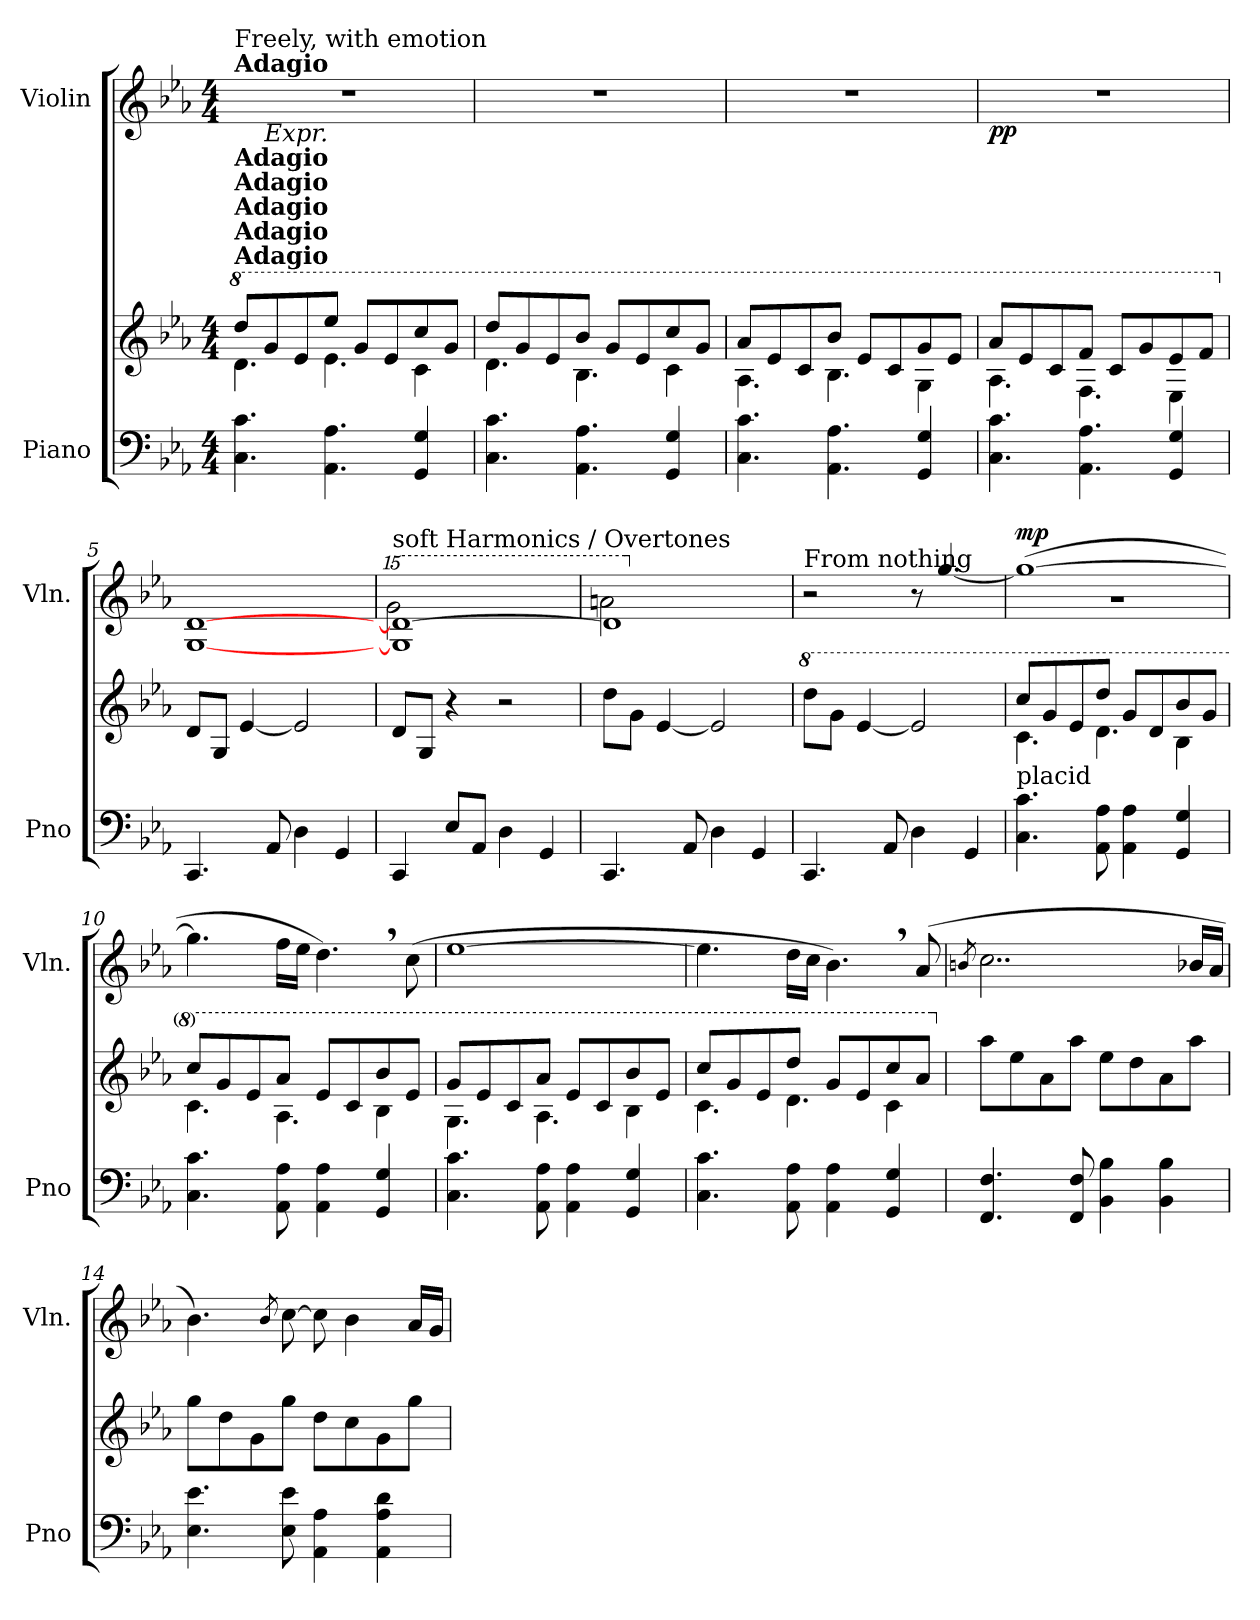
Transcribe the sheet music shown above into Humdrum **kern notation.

**kern	**kern	**kern	**dynam
*part2	*part2	*part1	*part1
*staff3	*staff2	*staff1	*staff1
*I"Piano	*	*I"Violin	*
*I'Pno	*	*I'Vln.	*
*clefF4	*clefG2	*clefG2	*
*k[b-e-a-]	*k[b-e-a-]	*k[b-e-a-]	*
*M4/4	*M4/4	*M4/4	*
*	*8va	*	*
*MM96	*MM96	*MM96	*
=1	=1	=1	=1
*	*^	*	*
!	!	!	!LO:TX:a:B:t=Adagio	!
!	!	!	!LO:TX:a:t=Freely, with emotion	!
!	!LO:TX:a:B:t=Adagio	!	!	!
!	!LO:TX:a:B:t=Adagio	!	!	!
!	!LO:TX:a:B:t=Adagio	!	!	!
!	!LO:TX:a:B:t=Adagio	!	!	!
!	!LO:TX:a:B:t=Adagio	!	!	!
4.C\ 4.c\	8ddd/L	4.dd\	1r	.
!	!LO:TX:a:i:t=Expr.	!	!	!
.	8gg/	.	.	.
.	8ee-/	.	.	.
4.AA-\ 4.A-\	8eee-/J	4.ee-\	.	.
.	8gg/L	.	.	.
.	8ee-/	.	.	.
4GG/ 4G/	8ccc/	4cc\	.	.
.	8gg/J	.	.	.
=2	=2	=2	=2	=2
4.C\ 4.c\	8ddd/L	4.dd\	1r	.
.	8gg/	.	.	.
.	8ee-/	.	.	.
4.AA-\ 4.A-\	8bb-/J	4.b-\	.	.
.	8gg/L	.	.	.
.	8ee-/	.	.	.
4GG/ 4G/	8ccc/	4cc\	.	.
.	8gg/J	.	.	.
=3	=3	=3	=3	=3
4.C\ 4.c\	8aa-/L	4.a-\	1r	.
.	8ee-/	.	.	.
.	8cc/	.	.	.
4.AA-\ 4.A-\	8bb-/J	4.b-\	.	.
.	8ee-/L	.	.	.
.	8cc/	.	.	.
4GG/ 4G/	8gg/	4g\	.	.
.	8ee-/J	.	.	.
=4	=4	=4	=4	=4
!	!	!	!	!LO:DY:b
4.C\ 4.c\	8aa-/L	4.a-\	1r	pp
.	8ee-/	.	.	.
.	8cc/	.	.	.
4.AA-\ 4.A-\	8ff/J	4.f\	.	.
.	8cc/L	.	.	.
.	8gg/	.	.	.
4GG/ 4G/	8ee-/	4e-\	.	.
.	8ff/J	.	.	.
*	*v	*v	*	*
=5	=5	=5	=5
*	*X8va	*	*
4.CC/	8d/L	[1G [1d	.
.	8G/J	.	.
.	[4e-/	.	.
8AA-/	.	.	.
4D\	2e-/]	.	.
4GG/	.	.	.
=6	=6	=6	=6
*	*	*15ma	*
*	*	*^	*
!	!	!LO:TX:a:t=soft Harmonics / Overtones	!	!
4CC/	8d/L	1gg] 1ddd_	2ggg\	.
.	8G/J	.	.	.
8E-/L	4r	.	.	.
8AA-/J	.	.	.	.
4D\	2r	.	2ryy	.
4GG/	.	.	.	.
!!LO:LB:g=z	!!
=7	=7	=7	=7	=7
4.CC/	8dd\L	1ddd]	2aaan\	.
.	8g\J	.	.	.
.	[4e-/	.	.	.
8AA-/	.	.	.	.
*	*	*X15ma	*	*
4D\	2e-/]	.	2ryy	.
4GG/	.	.	.	.
*	*	*v	*v	*
=8	=8	=8	=8
*	*8va	*	*
!	!	!LO:TX:a:t=From nothing	!
4.CC/	8ddd\L	2r	.
.	8gg\J	.	.
.	[4ee-/	.	.
8AA-/	.	.	.
4D\	2ee-/]	8r	.
.	.	[4.gg/	.
4GG/	.	.	.
=9	=9	=9	=9
*	*^	*^	*
!	!LO:TX:b:t=placid	!	!	!	!
!	!	!	!	!	!LO:DY:a
4.C\ 4.c\	8ccc/L	4.cc\	(>1gg_	1r	mp
.	8gg/	.	.	.	.
.	8ee-/	.	.	.	.
8AA-\ 8A-\	8ddd/J	4.dd\	.	.	.
4AA-\ 4A-\	8gg/L	.	.	.	.
.	8dd/	.	.	.	.
4GG/ 4G/	8bb-/	4b-\	.	.	.
.	8gg/J	.	.	.	.
*	*	*	*v	*v	*
=10	=10	=10	=10	=10
4.C\ 4.c\	8ccc/L	4.cc\	4.gg\]	.
.	8gg/	.	.	.
.	8ee-/	.	.	.
8AA-\ 8A-\	8aa-/J	4.a-\	16ff\LL	.
.	.	.	16ee-\JJ	.
4AA-\ 4A-\	8ee-/L	.	4.dd,\)	.
.	8cc/	.	.	.
4GG/ 4G/	8bb-/	4b-\	.	.
.	8ee-/J	.	(>8cc\	.
=11	=11	=11	=11	=11
4.C\ 4.c\	8gg/L	4.g\	[1ee-	.
.	8ee-/	.	.	.
.	8cc/	.	.	.
8AA-\ 8A-\	8aa-/J	4.a-\	.	.
4AA-\ 4A-\	8ee-/L	.	.	.
.	8cc/	.	.	.
4GG/ 4G/	8bb-/	4b-\	.	.
.	8ee-/J	.	.	.
=12	=12	=12	=12	=12
4.C\ 4.c\	8ccc/L	4.cc\	4.ee-\]	.
.	8gg/	.	.	.
.	8ee-/	.	.	.
8AA-\ 8A-\	8ddd/J	4.dd\	16dd\LL	.
.	.	.	16cc\JJ	.
4AA-\ 4A-\	8gg/L	.	4.b-,\)	.
.	8ee-/	.	.	.
4GG/ 4G/	8ccc/	4cc\	.	.
.	8aa-/J	.	(>8a-/	.
*	*v	*v	*	*
!!LO:LB:g=z
=13	=13	=13	=13
.	.	8qbn/	.
*	*X8va	*	*
4.FF/ 4.F/	8aa-\L	2..cc\	.
.	8ee-\	.	.
.	8a-\	.	.
8FF/ 8F/	8aa-\J	.	.
4BB-\ 4B-\	8ee-\L	.	.
.	8dd\	.	.
4BB-\ 4B-\	8a-\	.	.
.	8aa-\J	16b-X/LL	.
.	.	16a-/JJ	.
=14	=14	=14	=14
4.E-\ 4.e-\	8gg\L	4.b-\)	.
.	8dd\	.	.
.	8g\	.	.
.	.	8qb-/	.
8E-\ 8e-\	8gg\J	[8cc\	.
4AA-\ 4A-\	8dd\L	8cc\]	.
.	8cc\	4b-\	.
4AA-\ 4A-\ 4d\	8g\	.	.
.	8gg\J	16a-/LL	.
.	.	16g/JJ	.
=	=	=	=
*-	*-	*-	*-
